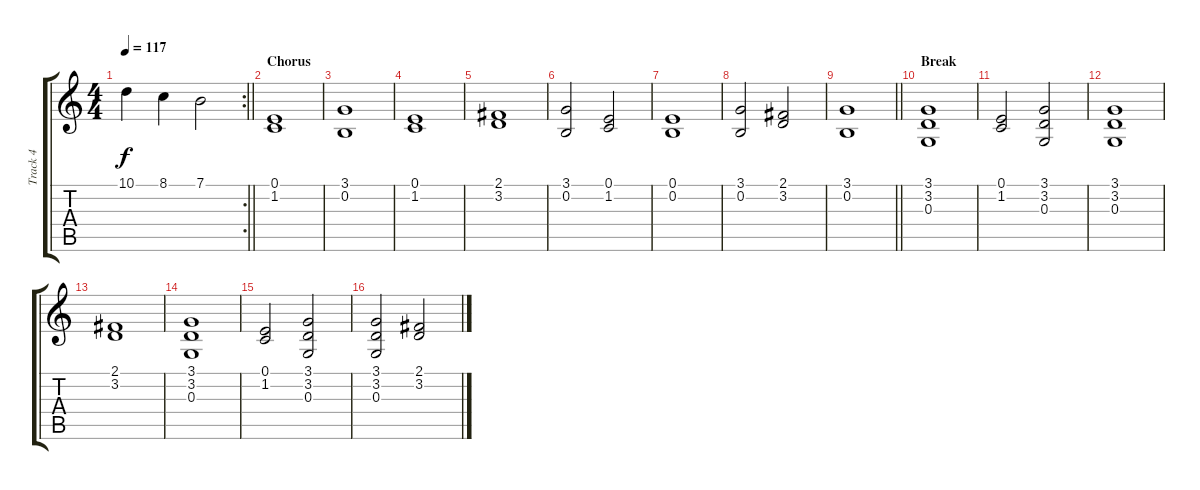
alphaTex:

\track ("Track 4" "Track 4") {instrument accordion}
\staff {score tabs}
\tuning (E4 B3 G3 D3 A2 E2) {hide}
\rc 2
\ts (4 4)
\tempo 117
\clef g2
\barLineRight lightlight
\ks c
10.1.4{dy f} 8.1.4 7.1.2 |
\section ("" "Chorus")
(0.1 1.2).1 |
(3.1 0.2).1 |
(0.1 1.2).1 |
(2.1 3.2).1 |
(3.1 0.2).2 (0.1 1.2).2 |
(0.1 0.2).1 |
(3.1 0.2).2 (2.1 3.2).2 |
\barLineRight lightlight
(3.1 0.2).1 |
\section ("" "Break")
(3.1 3.2 0.3).1 |
(0.1 1.2).2 (3.1 3.2 0.3).2 |
(3.1 3.2 0.3).1 |
(2.1 3.2).1 |
(3.1 3.2 0.3).1 |
(0.1 1.2).2 (3.1 3.2 0.3).2 |
(3.1 3.2 0.3).2 (2.1 3.2).2
